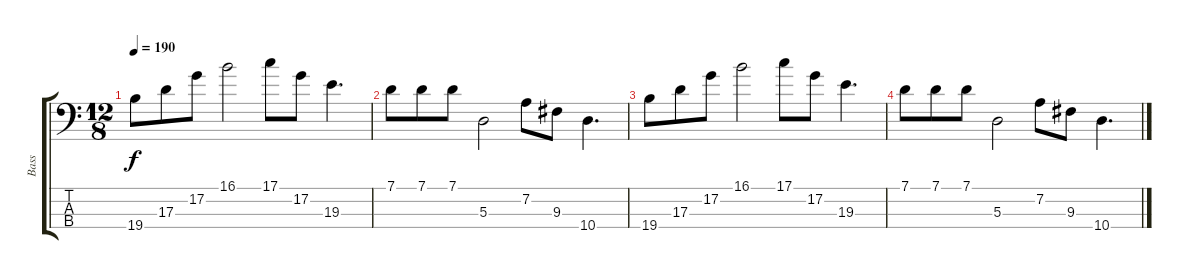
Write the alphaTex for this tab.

\track ("Bass" "Bass") {instrument electricbassfinger}
\staff {score tabs}
\tuning (G2 D2 A1 E1) {hide}
\ts (12 8)
\tempo 190
\clef f4
\ks c
19.4.8{dy f} 17.3.8 17.2.8 16.1.2 17.1.8 17.2.8 19.3.4{d} |
7.1.8 7.1.8 7.1.8 5.3.2 7.2.8 9.3.8 10.4.4{d} |
19.4.8 17.3.8 17.2.8 16.1.2 17.1.8 17.2.8 19.3.4{d} |
7.1.8 7.1.8 7.1.8 5.3.2 7.2.8 9.3.8 10.4.4{d}
